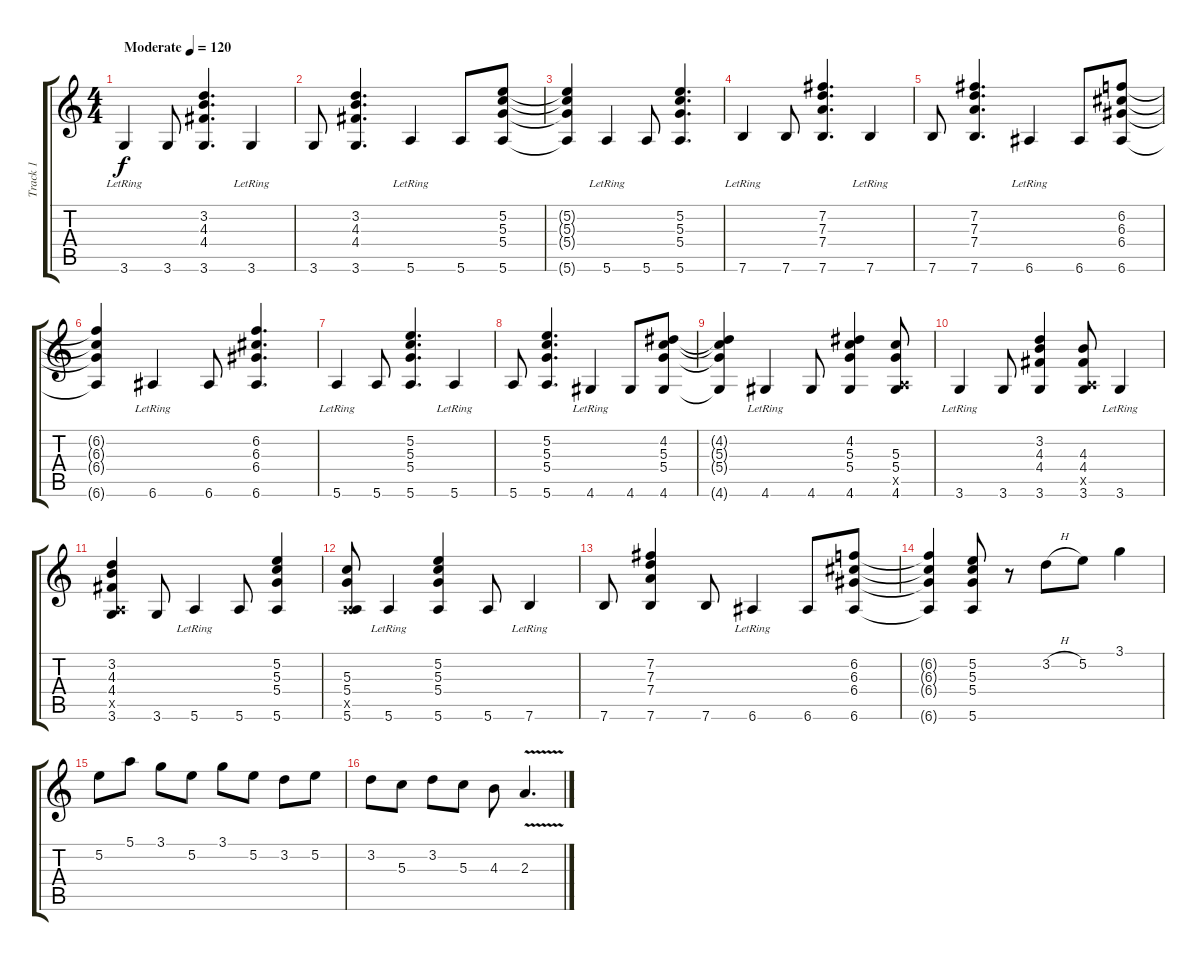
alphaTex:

\track ("Track 1" "Track 1") {instrument acousticguitarsteel}
\staff {score tabs}
\tuning (E4 B3 G3 D3 A2 E2) {hide}
\ts (4 4)
\tempo (120 "Moderate")
\clef g2
\ks c
3.6{lr}.4{dy f instrument acousticguitarsteel} 3.6.8 (3.2 4.3 4.4 3.6).4{d} 3.6{lr}.4 |
3.6.8 (3.2 4.3 4.4 3.6).4{d} 5.6{lr}.4 5.6.8 (5.2 5.3 5.4 5.6).8 |
(5.2{t} 5.3{t} 5.4{t} 5.6{t}).4 5.6{lr}.4 5.6.8 (5.2 5.3 5.4 5.6).4{d} |
7.6{lr}.4 7.6.8 (7.2 7.3 7.4 7.6).4{d} 7.6{lr}.4 |
7.6.8 (7.2 7.3 7.4 7.6).4{d} 6.6{lr}.4 6.6.8 (6.2 6.3 6.4 6.6).8 |
(6.2{t} 6.3{t} 6.4{t} 6.6{t}).4 6.6{lr}.4 6.6.8 (6.2 6.3 6.4 6.6).4{d} |
5.6{lr}.4 5.6.8 (5.2 5.3 5.4 5.6).4{d} 5.6{lr}.4 |
5.6.8 (5.2 5.3 5.4 5.6).4{d} 4.6{lr}.4 4.6.8 (4.2 5.3 5.4 4.6).8 |
(4.2{t} 5.3{t} 5.4{t} 4.6{t}).4 4.6{lr}.4 4.6.8 (4.2 5.3 5.4 4.6).4 (5.3 5.4 0.5{x} 4.6).8 |
3.6{lr}.4 3.6.8 (3.2 4.3 4.4 3.6).4 (4.3 4.4 0.5{x} 3.6).8 3.6{lr}.4 |
(3.2 4.3 4.4 0.5{x} 3.6).4 3.6.8 5.6{lr}.4 5.6.8 (5.2 5.3 5.4 5.6).4 |
(5.3 5.4 0.5{x} 5.6).8 5.6{lr}.4 (5.2 5.3 5.4 5.6).4 5.6.8 7.6{lr}.4 |
7.6.8 (7.2 7.3 7.4 7.6).4 7.6.8 6.6{lr}.4 6.6.8 (6.2 6.3 6.4 6.6).8 |
(6.2{t} 6.3{t} 6.4{t} 6.6{t}).4 (5.2 5.3 5.4 5.6).8 r.8 3.2{h}.8 5.2.8 3.1.4 |
5.2.8 5.1.8 3.1.8 5.2.8 3.1.8 5.2.8 3.2.8 5.2.8 |
3.2.8 5.3.8 3.2.8 5.3.8 4.3.8 2.3{v}.4{d}
